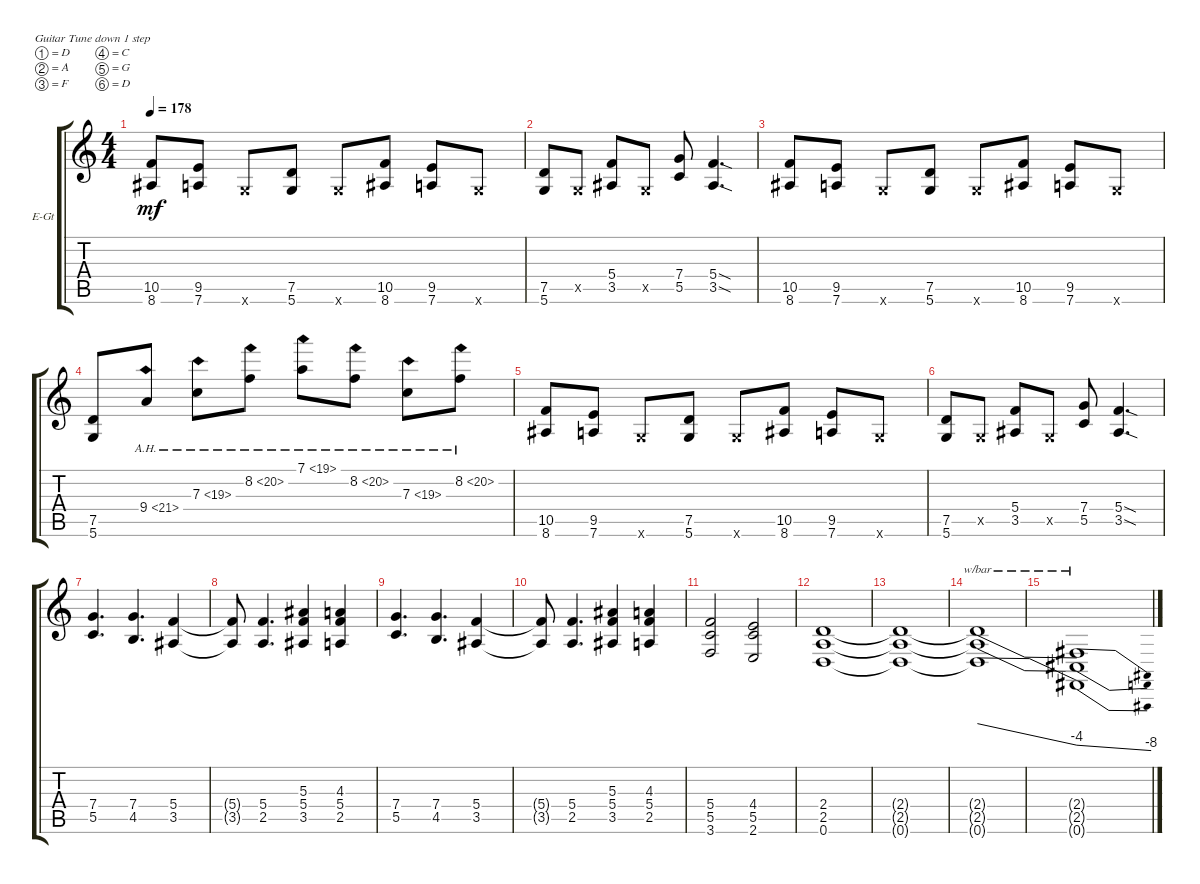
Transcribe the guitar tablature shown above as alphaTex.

\defaultSystemsLayout 4
\bracketExtendMode groupsimilarinstruments
\firstSystemTrackNameOrientation horizontal
\otherSystemsTrackNameOrientation horizontal
\track ("Rithm Guitar 2" "E-Gt") {instrument distortionguitar}
\staff {score tabs}
\tuning (D4 A3 F3 C3 G2 D2)
\ts (4 4)
\tempo 178
\clef g2
\scale
0.333333
\ks c
(10.5 8.6).8{dy mf} (7.6 9.5).8 5.6{x}.8 (5.6 7.5).8 5.6{x}.8 (8.6 10.5).8 (7.6 9.5).8 5.6{x}.8 |
\scale
0.333333 (5.6 7.5).8 0.5{x}.8 (3.5 5.4).8 0.5{x}.8 (5.5 7.4).8 (3.5{sod} 5.4{sod}).4{d} |
\scale
0.333333 (10.5 8.6).8 (7.6 9.5).8 5.6{x}.8 (5.6 7.5).8 5.6{x}.8 (8.6 10.5).8 (7.6 9.5).8 5.6{x}.8 |
\scale
0.333333 (5.6 7.5).8 9.4{ah 12}.8 7.3{ah 12}.8 8.2{ah 12}.8 7.1{ah 12}.8 8.2{ah 12}.8 7.3{ah 12}.8 8.2{ah 12}.8 |
\scale
0.333333 (10.5 8.6).8 (7.6 9.5).8 5.6{x}.8 (5.6 7.5).8 5.6{x}.8 (8.6 10.5).8 (7.6 9.5).8 5.6{x}.8 |
\scale
0.333333 (5.6 7.5).8 0.5{x}.8 (3.5 5.4).8 0.5{x}.8 (5.5 7.4).8 (3.5{sod} 5.4{sod}).4{d} |
\scale
0.333333 (5.5 7.4).4{d} (4.5 7.4).4{d} (3.5 5.4).4 |
\scale
0.333333 (3.5{t} 5.4{t}).8 (2.5 5.4).4{d} (3.5 5.4 5.3).4 (2.5 5.4 4.3).4 |
\scale
0.333333 (5.5 7.4).4{d} (4.5 7.4).4{d} (3.5 5.4).4 |
\scale
0.333333 (3.5{t} 5.4{t}).8 (2.5 5.4).4{d} (3.5 5.4 5.3).4 (2.5 5.4 4.3).4 |
\scale
0.333333 (3.6 5.5 5.4).2 (2.6 5.5 4.4).2 |
\scale
0.333333 (2.4 2.5 0.6).1 |
\scale
0.333333 (2.4{t} 2.5{t} 0.6{t}).1 |
\scale
0.333333 (0.6{t} 2.5{t} 2.4{t}).1{tbe (dive default 0 0 59.4 -16)} |
(2.4{t} 2.5{t} 0.6{t}).1{tbe (dive default 0 -16 59.4 -32)}
